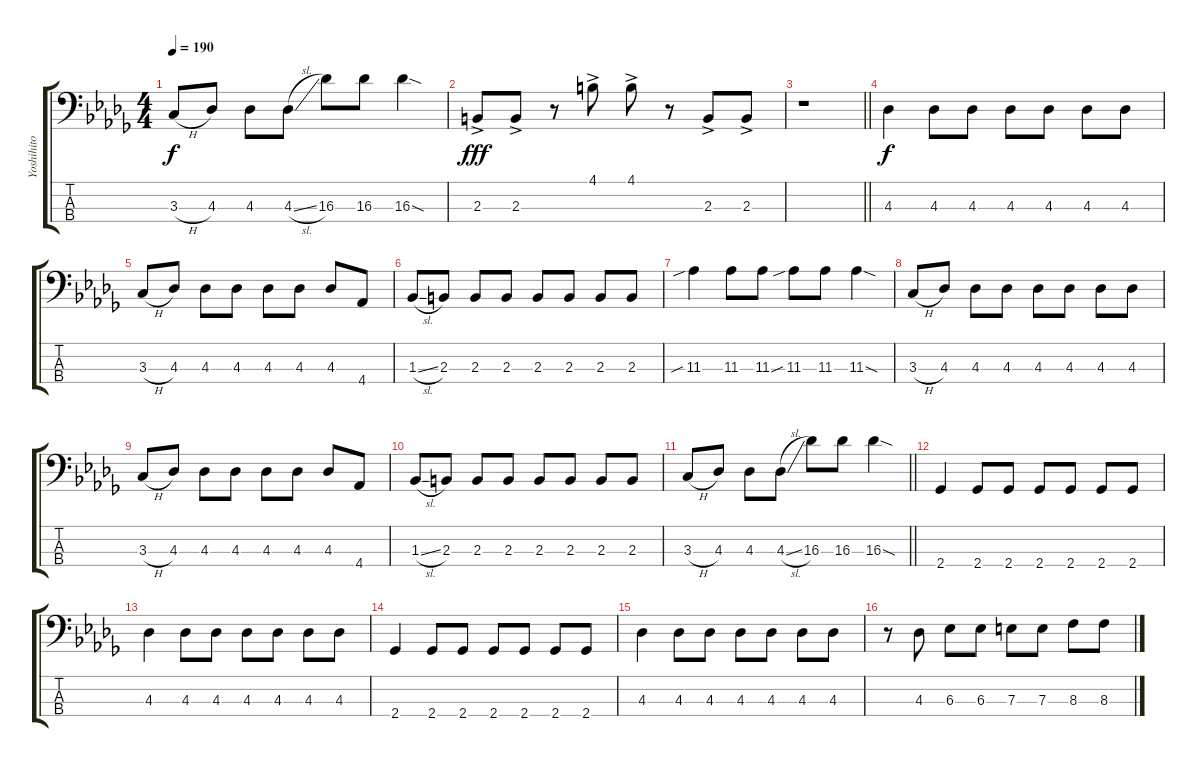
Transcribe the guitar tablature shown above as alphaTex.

\track ("Yoshihito Onda" "Yoshihito ") {instrument electricbasspick}
\staff {score tabs}
\tuning (G2 D2 A1 E1) {hide}
\ts (4 4)
\tempo 190
\clef f4
\ks db
3.3{h}.8{dy f} 4.3.8 4.3.8 4.3{sl}.8 16.3.8 16.3.8 16.3{sod}.4 |
2.3{ac}.8{dy fff} 2.3{ac}.8 r.8 4.1{ac}.8 4.1{ac}.8 r.8 2.3{ac}.8 2.3{ac}.8 |
\barLineRight lightlight
r.1 |
4.3.4{dy f} 4.3.8 4.3.8 4.3.8 4.3.8 4.3.8 4.3.8 |
3.3{h}.8 4.3.8 4.3.8 4.3.8 4.3.8 4.3.8 4.3.8 4.4.8 |
1.3{sl}.8 2.3.8 2.3.8 2.3.8 2.3.8 2.3.8 2.3.8 2.3.8 |
11.3{sib}.4 11.3.8 11.3.8 11.3{sib}.8 11.3.8 11.3{sod}.4 |
3.3{h}.8 4.3.8 4.3.8 4.3.8 4.3.8 4.3.8 4.3.8 4.3.8 |
3.3{h}.8 4.3.8 4.3.8 4.3.8 4.3.8 4.3.8 4.3.8 4.4.8 |
1.3{sl}.8 2.3.8 2.3.8 2.3.8 2.3.8 2.3.8 2.3.8 2.3.8 |
\barLineRight lightlight
3.3{h}.8 4.3.8 4.3.8 4.3{sl}.8 16.3.8 16.3.8 16.3{sod}.4 |
2.4.4 2.4.8 2.4.8 2.4.8 2.4.8 2.4.8 2.4.8 |
4.3.4 4.3.8 4.3.8 4.3.8 4.3.8 4.3.8 4.3.8 |
2.4.4 2.4.8 2.4.8 2.4.8 2.4.8 2.4.8 2.4.8 |
4.3.4 4.3.8 4.3.8 4.3.8 4.3.8 4.3.8 4.3.8 |
r.8 4.3.8 6.3.8 6.3.8 7.3.8 7.3.8 8.3.8 8.3.8
